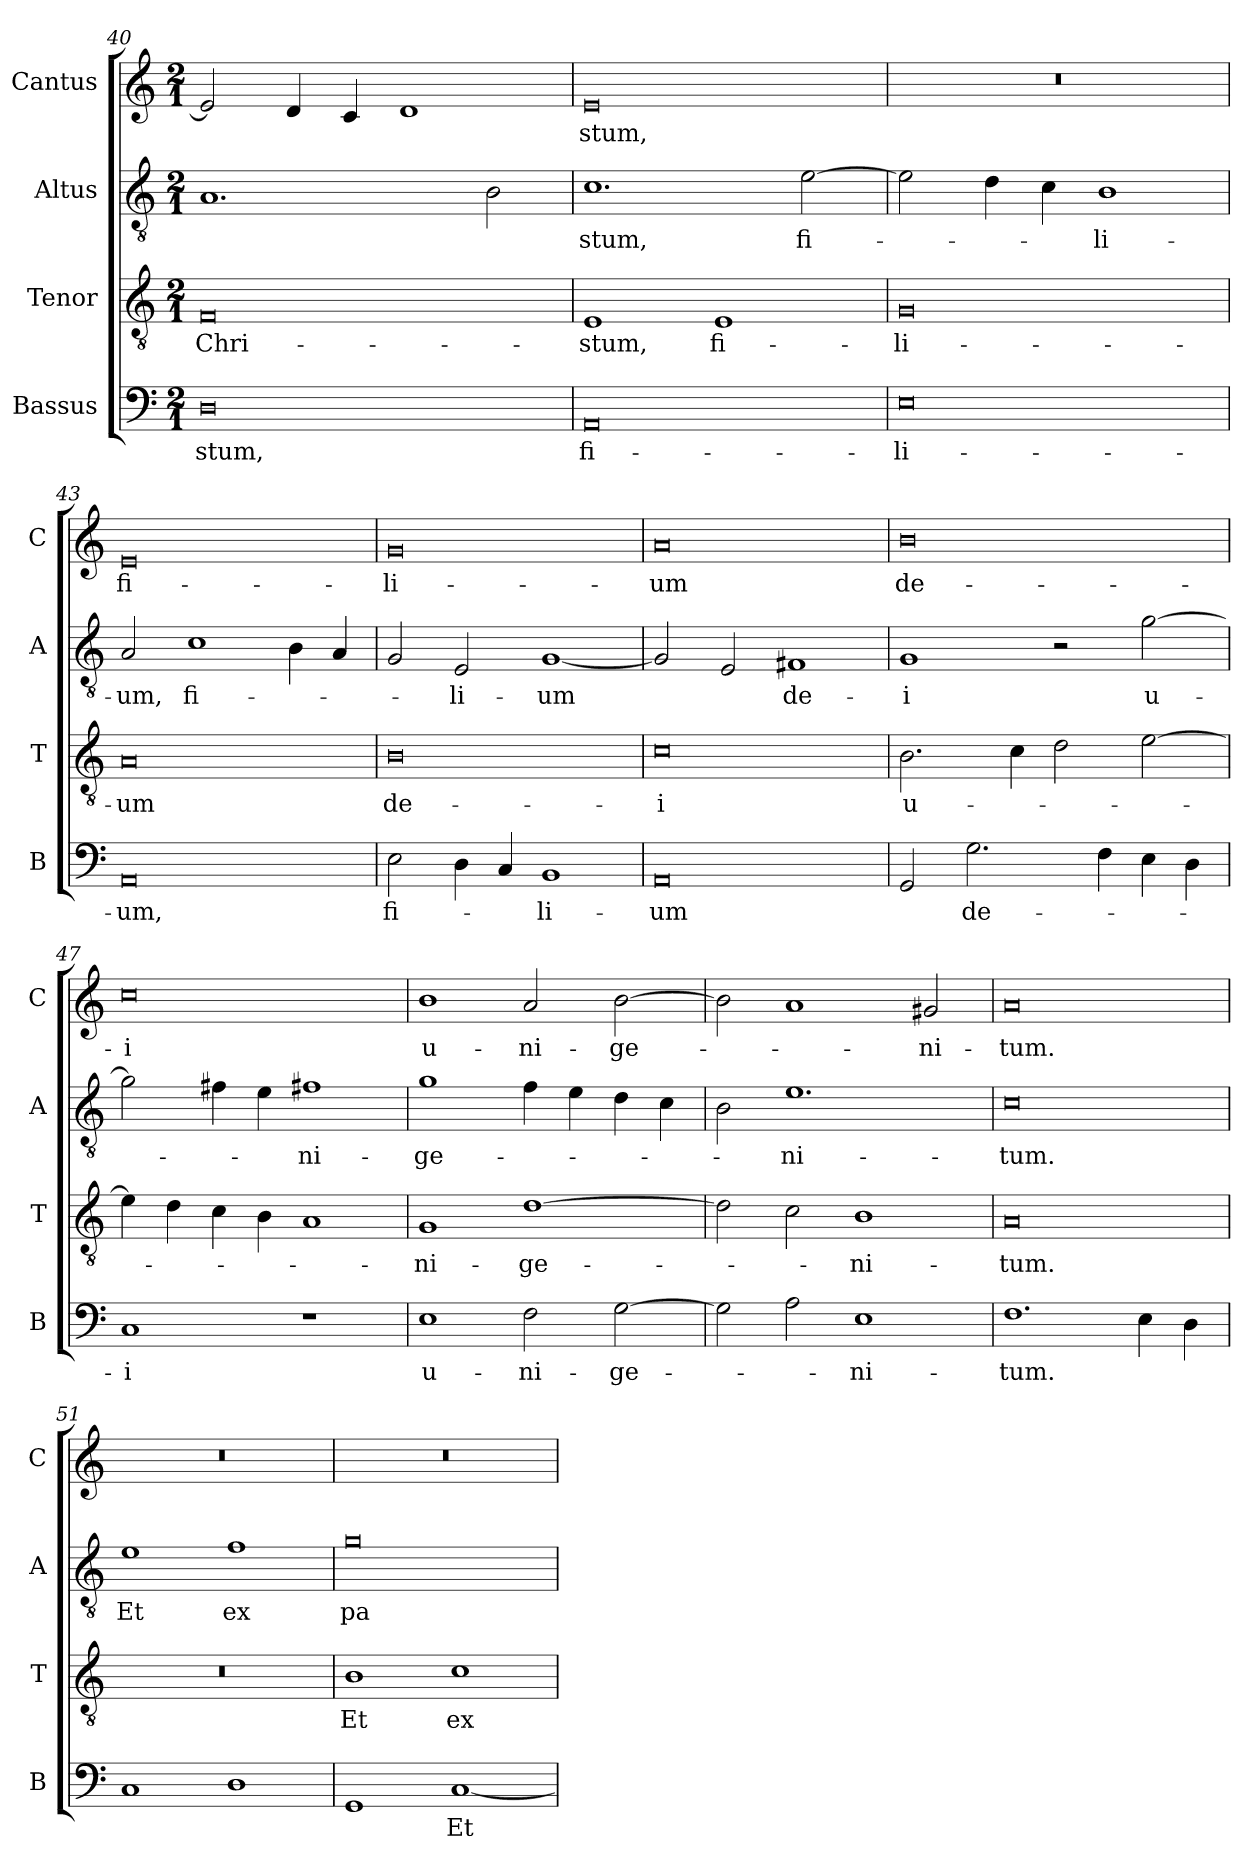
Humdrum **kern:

**kern	**text	**kern	**text	**kern	**text	**kern	**text
*part4	*part4	*part3	*part3	*part2	*part2	*part1	*part1
*staff4	*staff4	*staff3	*staff3	*staff2	*staff2	*staff1	*staff1
*I"Bassus	*	*I"Tenor	*	*I"Altus	*	*I"Cantus	*
*I'B	*	*I'T	*	*I'A	*	*I'C	*
*clefF4	*	*clefGv2	*	*clefGv2	*	*clefG2	*
*k[]	*	*k[]	*	*k[]	*	*k[]	*
*M2/1	*	*M2/1	*	*M2/1	*	*M2/1	*
=40	=40	=40	=40	=40	=40	=40	=40
!	!LO:LY:i	!	!LO:LY:i	!	!	!	!
0D	-stum,	0F	Chri-	1.A	.	2e]	.
.	.	.	.	.	.	4d	.
.	.	.	.	.	.	4c	.
.	.	.	.	.	.	1d	.
.	.	.	.	2B	.	.	.
=41	=41	=41	=41	=41	=41	=41	=41
!	!	!	!LO:LY:i	!	!LO:LY:i	!	!
0AA	fi-	1E	-stum,	1.c	-stum,	0e	-stum,
.	.	1E	fi-	.	.	.	.
.	.	.	.	[2e	fi-	.	.
=42	=42	=42	=42	=42	=42	=42	=42
0E	-li-	0G	-li-	2e]	.	0r	.
.	.	.	.	4d	.	.	.
.	.	.	.	4c	.	.	.
.	.	.	.	1B	-li-	.	.
=43	=43	=43	=43	=43	=43	=43	=43
0AA	-um,	0A	-um	2A	-um,	0e	fi-
!	!	!	!	!	!LO:LY:i	!	!
.	.	.	.	1c	fi-	.	.
.	.	.	.	4B	.	.	.
.	.	.	.	4A	.	.	.
=44	=44	=44	=44	=44	=44	=44	=44
!	!LO:LY:i	!	!LO:LY:i	!	!	!	!
2E	fi-	0B	de-	2G	.	0g	-li-
!	!	!	!	!	!LO:LY:i	!	!
4D	.	.	.	2E	-li-	.	.
4C	.	.	.	.	.	.	.
!	!LO:LY:i	!	!	!	!LO:LY:i	!	!
1BB	-li-	.	.	[1G	-um	.	.
=45	=45	=45	=45	=45	=45	=45	=45
!	!LO:LY:i	!	!LO:LY:i	!	!	!	!
0AA	-um	0c	-i	2G]	.	0a	-um
.	.	.	.	2E	.	.	.
!	!	!	!	!	!LO:LY:i	!	!
.	.	.	.	1F#X	de-	.	.
=46	=46	=46	=46	=46	=46	=46	=46
!	!	!	!LO:LY:i	!	!LO:LY:i	!	!
2GG	.	2.B	u-	1G	-i	0b	de-
!	!LO:LY:i	!	!	!	!	!	!
2.G	de-	.	.	.	.	.	.
.	.	4c	.	.	.	.	.
.	.	2d	.	2r	.	.	.
4F	.	.	.	.	.	.	.
!	!	!	!	!	!LO:LY:i	!	!
4E	.	[2e	.	[2g	u-	.	.
4D	.	.	.	.	.	.	.
=47	=47	=47	=47	=47	=47	=47	=47
!	!LO:LY:i	!	!	!	!	!	!
1C	-i	4e]	.	2g]	.	0cc	-i
.	.	4d	.	.	.	.	.
.	.	4c	.	4f#X	.	.	.
.	.	4B	.	4e	.	.	.
!	!	!	!	!	!LO:LY:i	!	!
1r	.	1A	.	1f#X	-ni-	.	.
=48	=48	=48	=48	=48	=48	=48	=48
!	!LO:LY:i	!	!LO:LY:i	!	!LO:LY:i	!	!
1E	u-	1G	-ni-	1g	-ge-	1b	u-
!	!LO:LY:i	!	!LO:LY:i	!	!	!	!
2F	-ni-	[1d	-ge-	4f	.	2a	-ni-
.	.	.	.	4e	.	.	.
!	!LO:LY:i	!	!	!	!	!	!
[2G	-ge-	.	.	4d	.	[2b	-ge-
.	.	.	.	4c	.	.	.
=49	=49	=49	=49	=49	=49	=49	=49
2G]	.	2d]	.	2B	.	2b]	.
!	!	!	!	!	!LO:LY:i	!	!
2A	.	2c	.	1.e	-ni-	1a	.
!	!LO:LY:i	!	!LO:LY:i	!	!	!	!
1E	-ni-	1B	-ni-	.	.	.	.
.	.	.	.	.	.	2g#X	-ni-
=50	=50	=50	=50	=50	=50	=50	=50
!	!LO:LY:i	!	!LO:LY:i	!	!LO:LY:i	!	!
1.F	-tum.	0A	-tum.	0c	-tum.	0a	-tum.
4E	.	.	.	.	.	.	.
4D	.	.	.	.	.	.	.
=51	=51	=51	=51	=51	=51	=51	=51
1C	.	0r	.	1e	Et	0r	.
1D	.	.	.	1f	ex	.	.
=52	=52	=52	=52	=52	=52	=52	=52
1GG	.	1B	Et	0g	pa-	0r	.
[1C	Et	1c	ex	.	.	.	.
=	=	=	=	=	=	=	=
*-	*-	*-	*-	*-	*-	*-	*-
